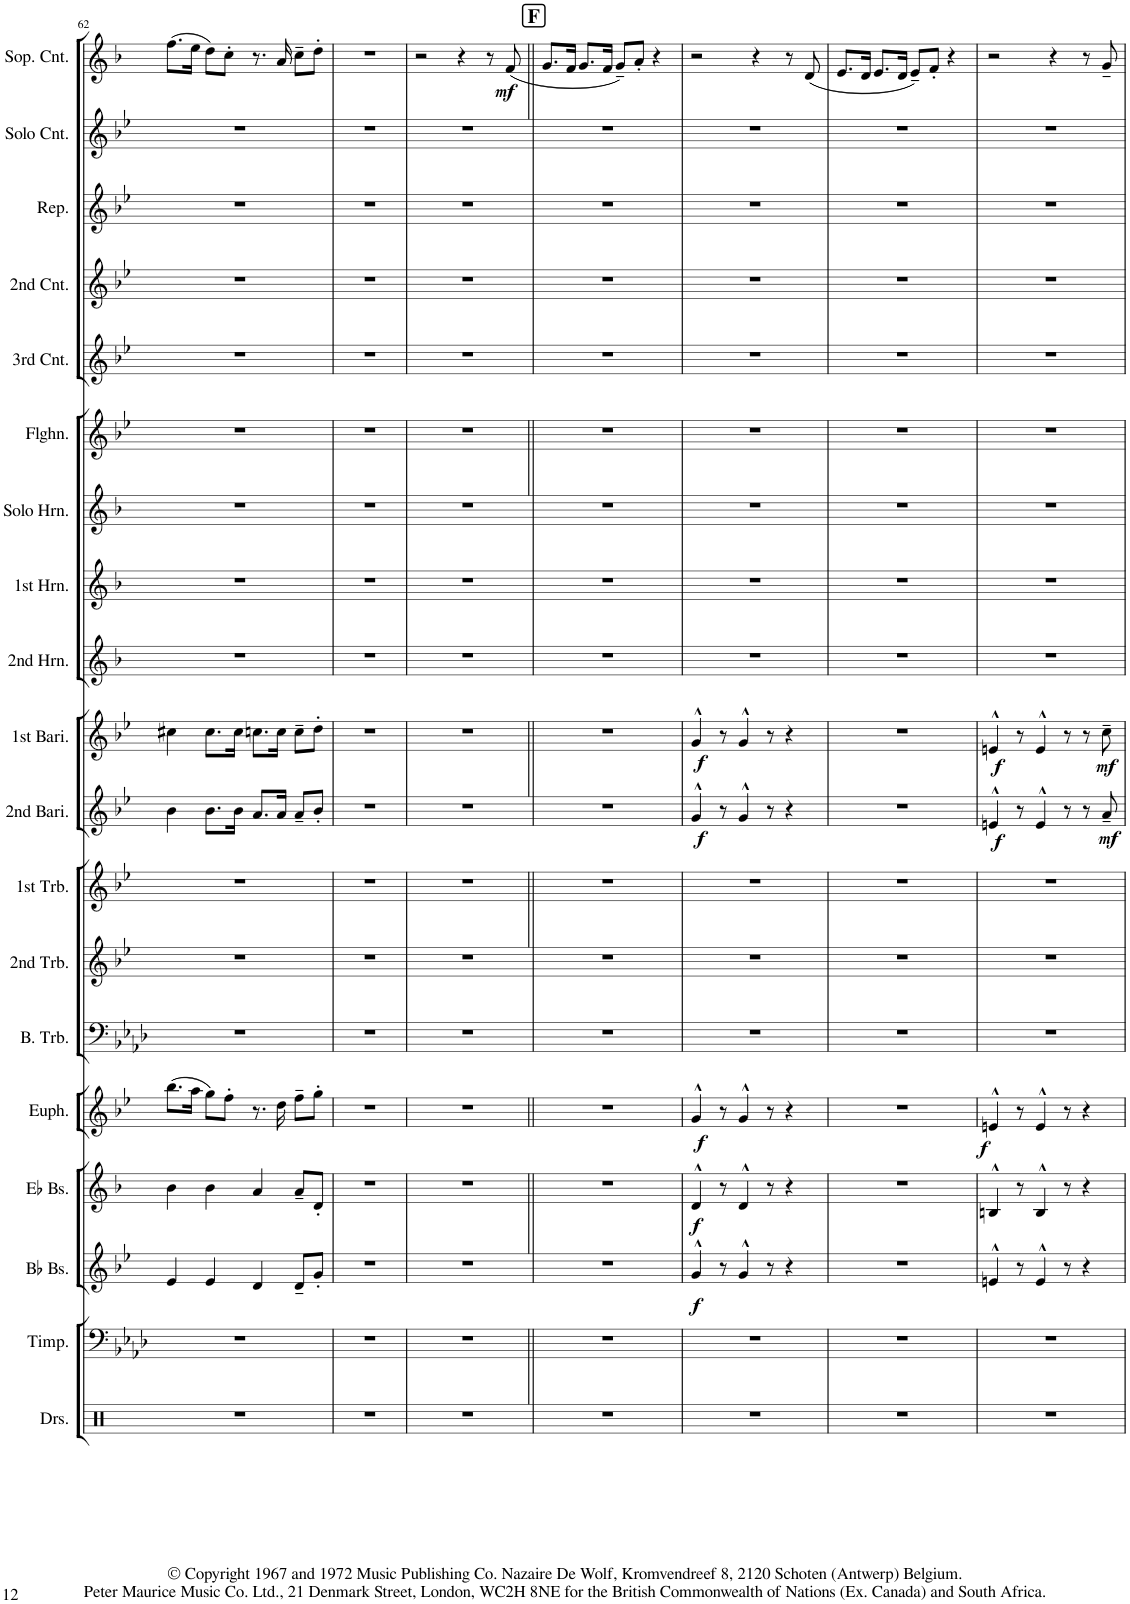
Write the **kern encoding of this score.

**kern	**kern	**kern	**dynam	**kern	**dynam	**kern	**dynam	**kern	**kern	**kern	**kern	**dynam	**kern	**dynam	**kern	**kern	**kern	**kern	**kern	**kern	**kern	**kern	**kern	**dynam
*part19	*part18	*part17	*part17	*part16	*part16	*part15	*part15	*part14	*part13	*part12	*part11	*part11	*part10	*part10	*part9	*part8	*part7	*part6	*part5	*part4	*part3	*part2	*part1	*part1
*staff19	*staff18	*staff17	*staff17	*staff16	*staff16	*staff15	*staff15	*staff14	*staff13	*staff12	*staff11	*staff11	*staff10	*staff10	*staff9	*staff8	*staff7	*staff6	*staff5	*staff4	*staff3	*staff2	*staff1	*staff1
*I"Drumset	*I"Timpani	*I"Bb Bass	*	*I"Eb Bass	*	*I"Euphonium	*	*I"Bass Trombone	*I"2nd Trombone	*I"1st Trombone	*I"2nd Baritone	*	*I"1st Baritone	*	*I"2nd Horn	*I"1st Horn	*I"Solo Horn	*I"Flugelhorn	*I"3rd Cornet	*I"2nd Cornet	*I"Repiano	*I"Solo Cornet	*I"Soprano Cornet	*
*I'Drs.	*I'Timp.	*I'Bb Bs.	*	*I'Eb Bs.	*	*I'Euph.	*	*I'B. Trb.	*I'2nd Trb.	*I'1st Trb.	*I'2nd Bari.	*	*I'1st Bari.	*	*I'2nd Hrn.	*I'1st Hrn.	*I'Solo Hrn.	*I'Flghn.	*I'3rd Cnt.	*I'2nd Cnt.	*I'Rep.	*I'Solo Cnt.	*I'Sop. Cnt.	*
!!LO:PB:g=z
*clefX	*clefF4	*clefG2	*	*clefG2	*	*clefG2	*	*clefF4	*clefG2	*clefG2	*clefG2	*	*clefG2	*	*clefG2	*clefG2	*clefG2	*clefG2	*clefG2	*clefG2	*clefG2	*clefG2	*clefG2	*
*	*	*Trd15c26	*	*Trd12c21	*	*Trd8c14	*	*Trd7c12	*Trd1c2	*Trd1c2	*Trd1c2	*	*Trd1c2	*	*Trd5c9	*Trd5c9	*Trd5c9	*Trd1c2	*Trd1c2	*Trd1c2	*Trd1c2	*Trd1c2	*Trd-2c-3	*
*k[]	*k[b-e-a-d-]	*k[b-e-]	*	*k[b-]	*	*k[b-e-]	*	*k[b-e-a-d-]	*k[b-e-]	*k[b-e-]	*k[b-e-]	*	*k[b-e-]	*	*k[b-]	*k[b-]	*k[b-]	*k[b-e-]	*k[b-e-]	*k[b-e-]	*k[b-e-]	*k[b-e-]	*k[b-]	*
*M2/2	*M2/2	*M2/2	*	*M2/2	*	*M2/2	*	*M2/2	*M2/2	*M2/2	*M2/2	*	*M2/2	*	*M2/2	*M2/2	*M2/2	*M2/2	*M2/2	*M2/2	*M2/2	*M2/2	*M2/2	*
*met(c|)	*met(c|)	*met(c|)	*	*met(c|)	*	*met(c|)	*	*met(c|)	*met(c|)	*met(c|)	*met(c|)	*	*met(c|)	*	*met(c|)	*met(c|)	*met(c|)	*met(c|)	*met(c|)	*met(c|)	*met(c|)	*met(c|)	*met(c|)	*
=62	=62	=62	=62	=62	=62	=62	=62	=62	=62	=62	=62	=62	=62	=62	=62	=62	=62	=62	=62	=62	=62	=62	=62	=62
1r	1r	4e-/	.	4b-\	.	(8.bb-\L	.	1r	1r	1r	4b-\	.	4cc#X\	.	1r	1r	1r	1r	1r	1r	1r	1r	(8.ff\L	.
.	.	.	.	.	.	16aa\Jk	.	.	.	.	.	.	.	.	.	.	.	.	.	.	.	.	16ee\Jk	.
.	.	4e-/	.	4b-\	.	8gg\L)	.	.	.	.	8.b-\L	.	8.cc#\L	.	.	.	.	.	.	.	.	.	8dd\L)	.
.	.	.	.	.	.	8ff'\J	.	.	.	.	.	.	.	.	.	.	.	.	.	.	.	.	8cc'\J	.
.	.	.	.	.	.	.	.	.	.	.	16b-\Jk	.	16cc#\Jk	.	.	.	.	.	.	.	.	.	.	.
.	.	4d/	.	4a/	.	8.r	.	.	.	.	8.a/L	.	8.ccn\L	.	.	.	.	.	.	.	.	.	8.r	.
.	.	.	.	.	.	16dd\	.	.	.	.	16a/Jk	.	16cc\Jk	.	.	.	.	.	.	.	.	.	16a/	.
.	.	8d~/L	.	8a~/L	.	8ff~\L	.	.	.	.	8a~/L	.	8cc~\L	.	.	.	.	.	.	.	.	.	8cc~\L	.
.	.	8g'/J	.	8d'/J	.	8gg'\J	.	.	.	.	8b-'/J	.	8dd'\J	.	.	.	.	.	.	.	.	.	8dd'\J	.
=63	=63	=63	=63	=63	=63	=63	=63	=63	=63	=63	=63	=63	=63	=63	=63	=63	=63	=63	=63	=63	=63	=63	=63	=63
1r	1r	1r	.	1r	.	1r	.	1r	1r	1r	1r	.	1r	.	1r	1r	1r	1r	1r	1r	1r	1r	1r	.
=64	=64	=64	=64	=64	=64	=64	=64	=64	=64	=64	=64	=64	=64	=64	=64	=64	=64	=64	=64	=64	=64	=64	=64	=64
1r	1r	1r	.	1r	.	1r	.	1r	1r	1r	1r	.	1r	.	1r	1r	1r	1r	1r	1r	1r	1r	2r	.
.	.	.	.	.	.	.	.	.	.	.	.	.	.	.	.	.	.	.	.	.	.	.	4r	.
.	.	.	.	.	.	.	.	.	.	.	.	.	.	.	.	.	.	.	.	.	.	.	8r	.
!	!	!	!	!	!	!	!	!	!	!	!	!	!	!	!	!	!	!	!	!	!	!	!	!LO:DY:b
.	.	.	.	.	.	.	.	.	.	.	.	.	.	.	.	.	.	.	.	.	.	.	(8f/	mf
!!LO:REH:place=s1:a:B:cj:fs=14:t=F
=65||	=65||	=65||	=65||	=65||	=65||	=65||	=65||	=65||	=65||	=65||	=65||	=65||	=65||	=65||	=65||	=65||	=65||	=65||	=65||	=65||	=65||	=65||	=65||	=65||
1r	1r	1r	.	1r	.	1r	.	1r	1r	1r	1r	.	1r	.	1r	1r	1r	1r	1r	1r	1r	1r	8.g/L	.
.	.	.	.	.	.	.	.	.	.	.	.	.	.	.	.	.	.	.	.	.	.	.	16f/Jk	.
.	.	.	.	.	.	.	.	.	.	.	.	.	.	.	.	.	.	.	.	.	.	.	8.g/L	.
.	.	.	.	.	.	.	.	.	.	.	.	.	.	.	.	.	.	.	.	.	.	.	16f/Jk	.
.	.	.	.	.	.	.	.	.	.	.	.	.	.	.	.	.	.	.	.	.	.	.	8g~/L)	.
.	.	.	.	.	.	.	.	.	.	.	.	.	.	.	.	.	.	.	.	.	.	.	8a'/J	.
.	.	.	.	.	.	.	.	.	.	.	.	.	.	.	.	.	.	.	.	.	.	.	4r	.
=66	=66	=66	=66	=66	=66	=66	=66	=66	=66	=66	=66	=66	=66	=66	=66	=66	=66	=66	=66	=66	=66	=66	=66	=66
!	!	!	!LO:DY:b	!	!LO:DY:b	!	!LO:DY:b	!	!	!	!	!LO:DY:b	!	!LO:DY:b	!	!	!	!	!	!	!	!	!	!
1r	1r	4g^^/	f	4d^^/	f	4g^^/	f	1r	1r	1r	4g^^/	f	4g^^/	f	1r	1r	1r	1r	1r	1r	1r	1r	2r	.
.	.	8r	.	8r	.	8r	.	.	.	.	8r	.	8r	.	.	.	.	.	.	.	.	.	.	.
.	.	4g^^/	.	4d^^/	.	4g^^/	.	.	.	.	4g^^/	.	4g^^/	.	.	.	.	.	.	.	.	.	.	.
.	.	.	.	.	.	.	.	.	.	.	.	.	.	.	.	.	.	.	.	.	.	.	4r	.
.	.	8r	.	8r	.	8r	.	.	.	.	8r	.	8r	.	.	.	.	.	.	.	.	.	.	.
.	.	4r	.	4r	.	4r	.	.	.	.	4r	.	4r	.	.	.	.	.	.	.	.	.	8r	.
.	.	.	.	.	.	.	.	.	.	.	.	.	.	.	.	.	.	.	.	.	.	.	(8d/	.
=67	=67	=67	=67	=67	=67	=67	=67	=67	=67	=67	=67	=67	=67	=67	=67	=67	=67	=67	=67	=67	=67	=67	=67	=67
1r	1r	1r	.	1r	.	1r	.	1r	1r	1r	1r	.	1r	.	1r	1r	1r	1r	1r	1r	1r	1r	8.e/L	.
.	.	.	.	.	.	.	.	.	.	.	.	.	.	.	.	.	.	.	.	.	.	.	16d/Jk	.
.	.	.	.	.	.	.	.	.	.	.	.	.	.	.	.	.	.	.	.	.	.	.	8.e/L	.
.	.	.	.	.	.	.	.	.	.	.	.	.	.	.	.	.	.	.	.	.	.	.	16d/Jk	.
.	.	.	.	.	.	.	.	.	.	.	.	.	.	.	.	.	.	.	.	.	.	.	8e~/L)	.
.	.	.	.	.	.	.	.	.	.	.	.	.	.	.	.	.	.	.	.	.	.	.	8f'/J	.
.	.	.	.	.	.	.	.	.	.	.	.	.	.	.	.	.	.	.	.	.	.	.	4r	.
=68	=68	=68	=68	=68	=68	=68	=68	=68	=68	=68	=68	=68	=68	=68	=68	=68	=68	=68	=68	=68	=68	=68	=68	=68
!	!	!	!	!	!	!	!LO:DY:b	!	!	!	!	!LO:DY:b	!	!LO:DY:b	!	!	!	!	!	!	!	!	!	!
1r	1r	4en^^/	.	4Bn^^/	.	4en^^/	f	1r	1r	1r	4en^^/	f	4en^^/	f	1r	1r	1r	1r	1r	1r	1r	1r	2r	.
.	.	8r	.	8r	.	8r	.	.	.	.	8r	.	8r	.	.	.	.	.	.	.	.	.	.	.
.	.	4e^^/	.	4B^^/	.	4e^^/	.	.	.	.	4e^^/	.	4e^^/	.	.	.	.	.	.	.	.	.	.	.
.	.	.	.	.	.	.	.	.	.	.	.	.	.	.	.	.	.	.	.	.	.	.	4r	.
.	.	8r	.	8r	.	8r	.	.	.	.	8r	.	8r	.	.	.	.	.	.	.	.	.	.	.
.	.	4r	.	4r	.	4r	.	.	.	.	8r	.	8r	.	.	.	.	.	.	.	.	.	8r	.
!	!	!	!	!	!	!	!	!	!	!	!	!LO:DY:b	!	!LO:DY:b	!	!	!	!	!	!	!	!	!	!
.	.	.	.	.	.	.	.	.	.	.	8a~/	mf	8cc~\	mf	.	.	.	.	.	.	.	.	8g~/	.
=	=	=	=	=	=	=	=	=	=	=	=	=	=	=	=	=	=	=	=	=	=	=	=	=
*-	*-	*-	*-	*-	*-	*-	*-	*-	*-	*-	*-	*-	*-	*-	*-	*-	*-	*-	*-	*-	*-	*-	*-	*-
